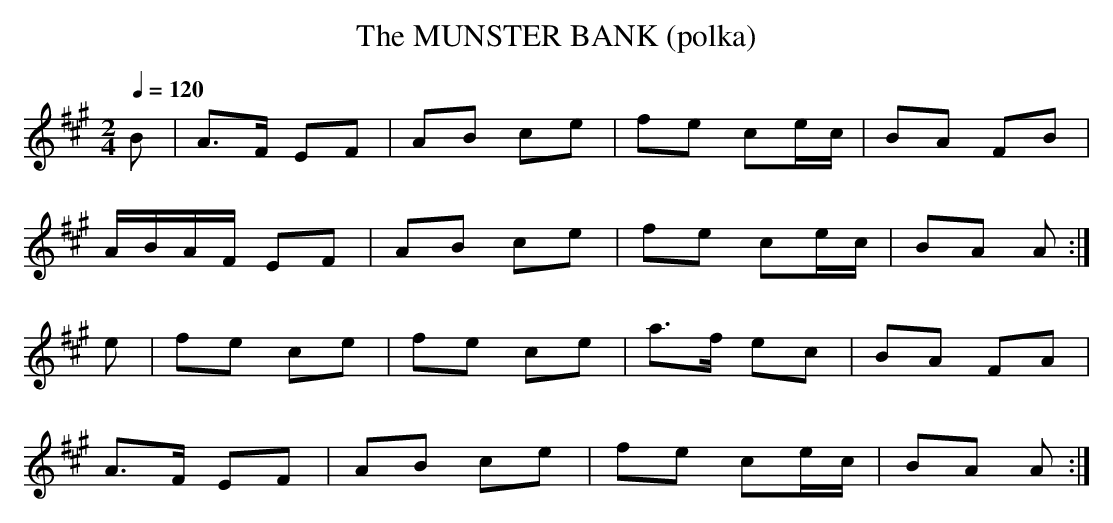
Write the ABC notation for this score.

X:1
T:MUNSTER BANK (polka), The
Q:1/4=120
L:1/8
M:2/4
K:A
B|A>F EF|AB ce|fe ce/c/|BA FB|
A/B/A/F/ EF|AB ce|fe ce/c/|BA A :|
e|fe ce|fe ce|a>f ec|BA FA|
A>F EF|AB ce|fe ce/c/|BA A :|
